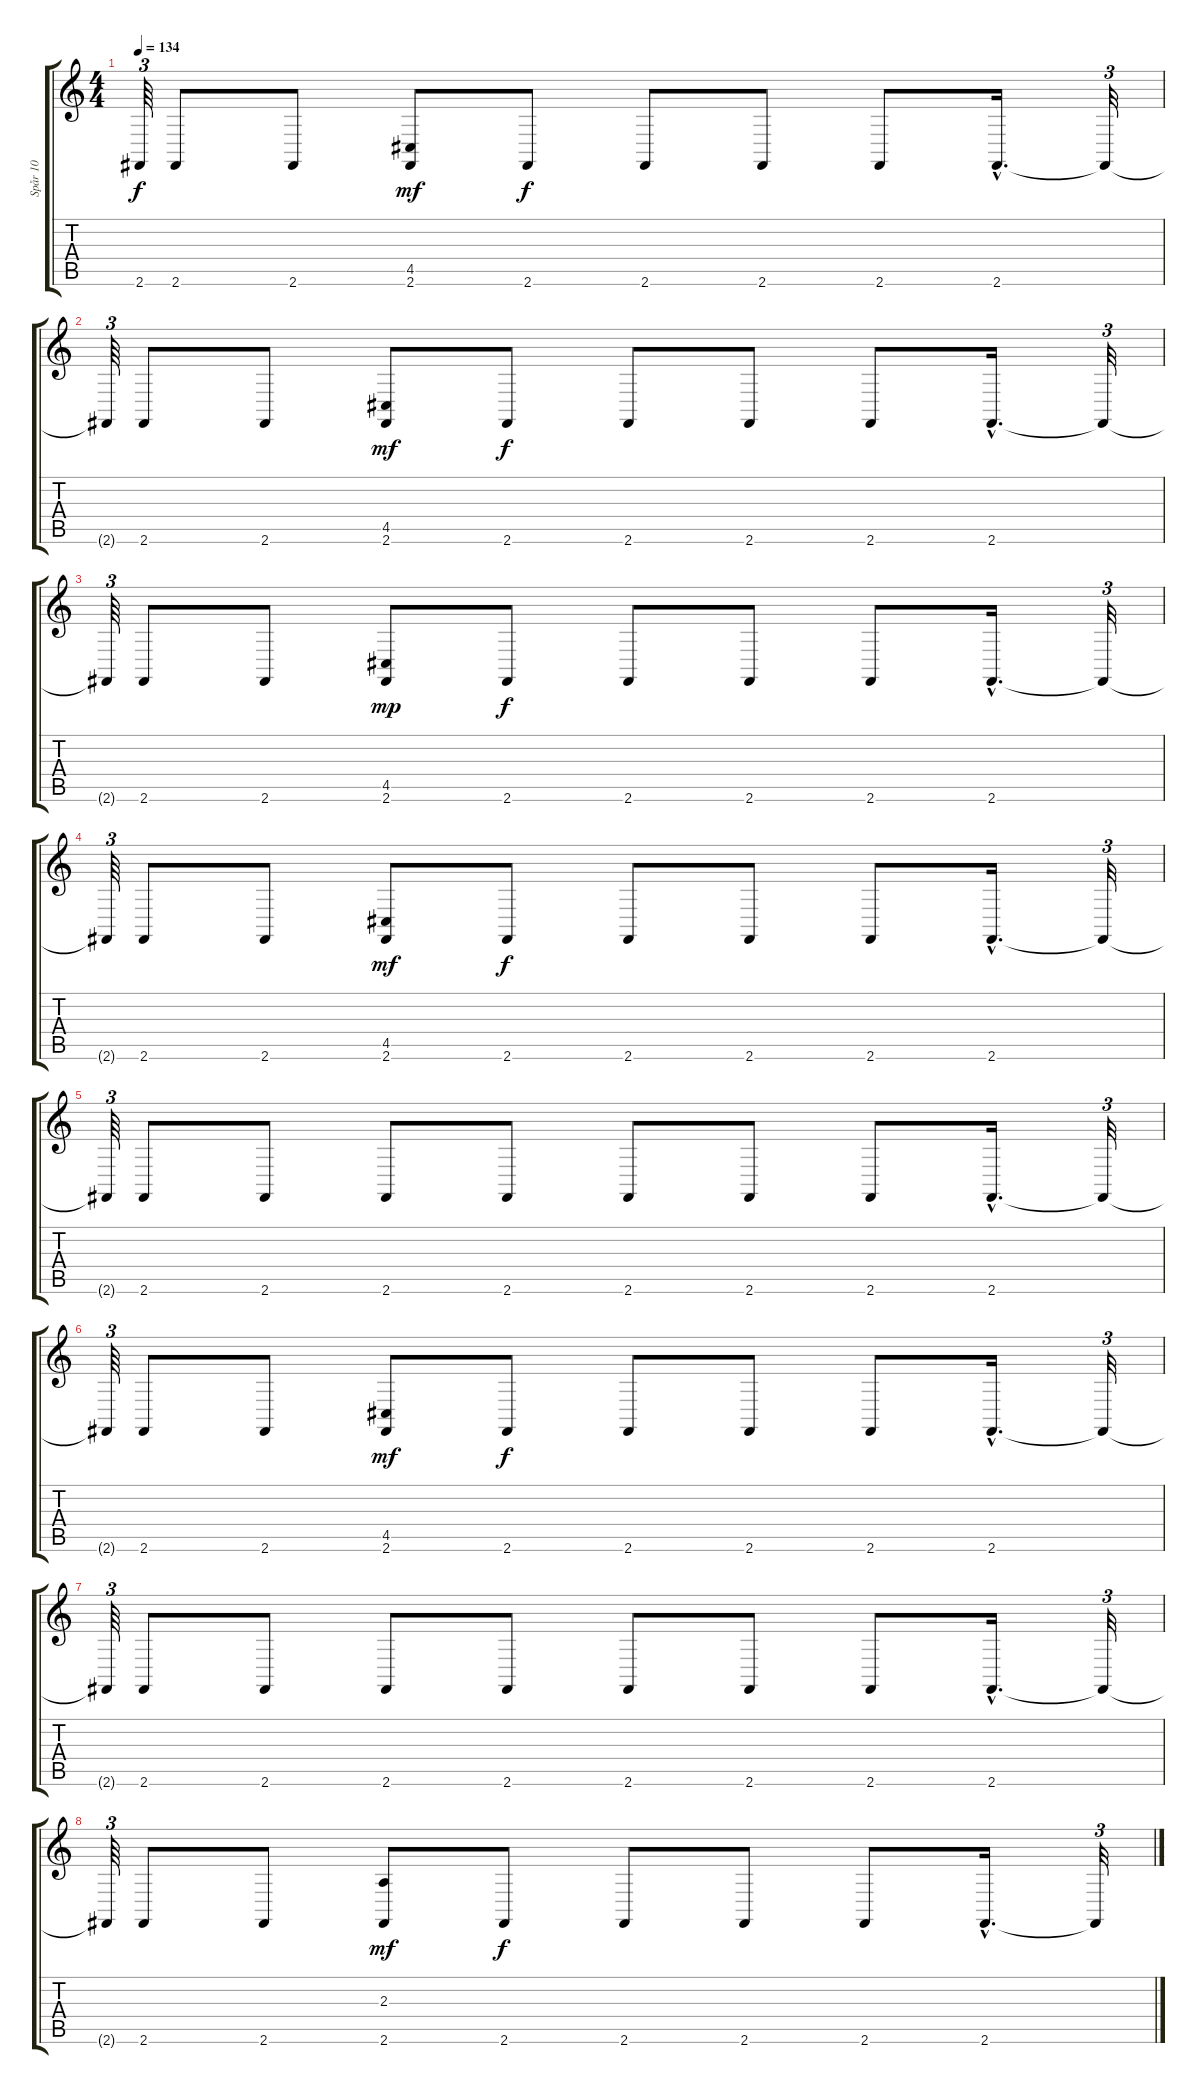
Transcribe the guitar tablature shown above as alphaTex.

\track ("Spår 10" "Spår 10") {instrument celesta}
\staff {score tabs}
\tuning (E4 B3 G3 D3 A2 E2) {hide}
\ts (4 4)
\tempo 134
\clef g2
\ks c
2.6{t}.64{tu (3 2) dy f} 2.6.8 2.6.8 (4.5 2.6).8{dy mf} 2.6.8{dy f} 2.6.8 2.6.8 2.6.8 2.6{hac}.16{d} 2.6{t}.32{tu (3 2)} |
2.6{t}.64{tu (3 2)} 2.6.8 2.6.8 (4.5 2.6).8{dy mf} 2.6.8{dy f} 2.6.8 2.6.8 2.6.8 2.6{hac}.16{d} 2.6{t}.32{tu (3 2)} |
2.6{t}.64{tu (3 2)} 2.6.8 2.6.8 (4.5 2.6).8{dy mp} 2.6.8{dy f} 2.6.8 2.6.8 2.6.8 2.6{hac}.16{d} 2.6{t}.32{tu (3 2)} |
2.6{t}.64{tu (3 2)} 2.6.8 2.6.8 (4.5 2.6).8{dy mf} 2.6.8{dy f} 2.6.8 2.6.8 2.6.8 2.6{hac}.16{d} 2.6{t}.32{tu (3 2)} |
2.6{t}.64{tu (3 2)} 2.6.8 2.6.8 2.6.8 2.6.8 2.6.8 2.6.8 2.6.8 2.6{hac}.16{d} 2.6{t}.32{tu (3 2)} |
2.6{t}.64{tu (3 2)} 2.6.8 2.6.8 (4.5 2.6).8{dy mf} 2.6.8{dy f} 2.6.8 2.6.8 2.6.8 2.6{hac}.16{d} 2.6{t}.32{tu (3 2)} |
2.6{t}.64{tu (3 2)} 2.6.8 2.6.8 2.6.8 2.6.8 2.6.8 2.6.8 2.6.8 2.6{hac}.16{d} 2.6{t}.32{tu (3 2)} |
2.6{t}.64{tu (3 2)} 2.6.8 2.6.8 (2.3 2.6).8{dy mf} 2.6.8{dy f} 2.6.8 2.6.8 2.6.8 2.6{hac}.16{d} 2.6{t}.32{tu (3 2)}
